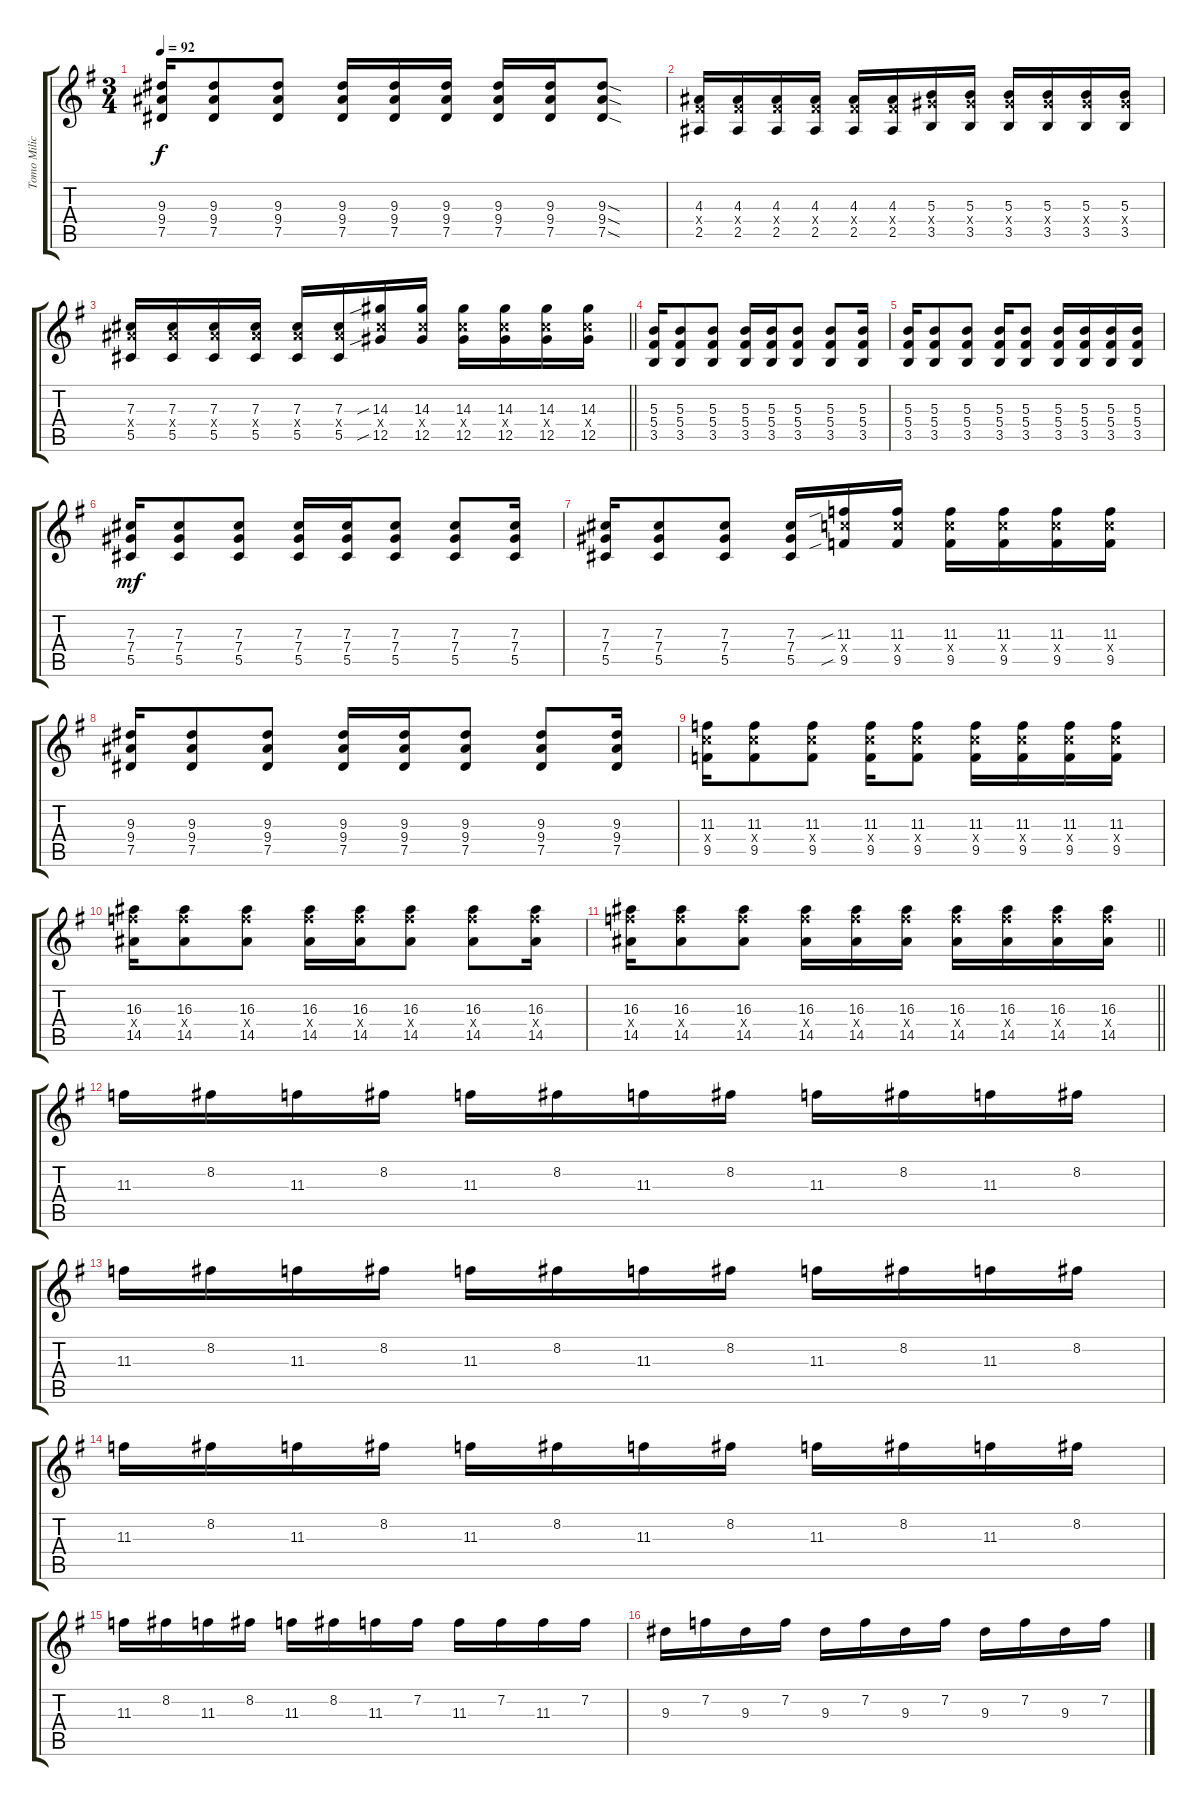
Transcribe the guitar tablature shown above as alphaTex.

\track ("Tomo Milicevic (Lead Guitar)" "Tomo Milic") {instrument distortionguitar}
\staff {score tabs}
\tuning (Eb4 Bb3 Gb3 Db3 Ab2 Eb2) {hide}
\ts (3 4)
\tempo 92
\clef g2
\ks g
(9.3 9.4 7.5).16{dy f} (9.3 9.4 7.5).8 (9.3 9.4 7.5).8 (9.3 9.4 7.5).16 (9.3 9.4 7.5).16 (9.3 9.4 7.5).16 (9.3 9.4 7.5).16 (9.3 9.4 7.5).16 (9.3{sod} 9.4{sod} 7.5{sod}).8 |
(4.3 5.4{x} 2.5).16 (4.3 5.4{x} 2.5).16 (4.3 5.4{x} 2.5).16 (4.3 5.4{x} 2.5).16 (4.3 5.4{x} 2.5).16 (4.3 5.4{x} 2.5).16 (5.3 7.4{x} 3.5).16 (5.3 7.4{x} 3.5).16 (5.3 7.4{x} 3.5).16 (5.3 7.4{x} 3.5).16 (5.3 7.4{x} 3.5).16 (5.3 7.4{x} 3.5).16 |
\barLineRight lightlight
(7.3 9.4{x} 5.5).16 (7.3 9.4{x} 5.5).16 (7.3 9.4{x} 5.5).16 (7.3 9.4{x} 5.5).16 (7.3 9.4{x} 5.5).16 (7.3 9.4{x} 5.5).16 (14.3{sib} 12.4{x} 12.5{sib}).16 (14.3 12.4{x} 12.5).16 (14.3 12.4{x} 12.5).16 (14.3 12.4{x} 12.5).16 (14.3 12.4{x} 12.5).16 (14.3 12.4{x} 12.5).16 |
(5.3 5.4 3.5).16 (5.3 5.4 3.5).8 (5.3 5.4 3.5).8 (5.3 5.4 3.5).16 (5.3 5.4 3.5).16 (5.3 5.4 3.5).8 (5.3 5.4 3.5).8 (5.3 5.4 3.5).16 |
(5.3 5.4 3.5).16 (5.3 5.4 3.5).8 (5.3 5.4 3.5).8 (5.3 5.4 3.5).16 (5.3 5.4 3.5).8 (5.3 5.4 3.5).16 (5.3 5.4 3.5).16 (5.3 5.4 3.5).16 (5.3 5.4 3.5).16 |
(7.3 7.4 5.5).16{dy mf} (7.3 7.4 5.5).8 (7.3 7.4 5.5).8 (7.3 7.4 5.5).16 (7.3 7.4 5.5).16 (7.3 7.4 5.5).8 (7.3 7.4 5.5).8 (7.3 7.4 5.5).16 |
(7.3 7.4 5.5).16 (7.3 7.4 5.5).8 (7.3 7.4 5.5).8 (7.3 7.4 5.5).16 (11.3{sib} 11.4{x} 9.5{sib}).16 (11.3 11.4{x} 9.5).16 (11.3 11.4{x} 9.5).16 (11.3 11.4{x} 9.5).16 (11.3 11.4{x} 9.5).16 (11.3 11.4{x} 9.5).16 |
(9.3 9.4 7.5).16 (9.3 9.4 7.5).8 (9.3 9.4 7.5).8 (9.3 9.4 7.5).16 (9.3 9.4 7.5).16 (9.3 9.4 7.5).8 (9.3 9.4 7.5).8 (9.3 9.4 7.5).16 |
(11.3 11.4{x} 9.5).16 (11.3 11.4{x} 9.5).8 (11.3 11.4{x} 9.5).8 (11.3 11.4{x} 9.5).16 (11.3 11.4{x} 9.5).8 (11.3 11.4{x} 9.5).16 (11.3 11.4{x} 9.5).16 (11.3 11.4{x} 9.5).16 (11.3 11.4{x} 9.5).16 |
(16.3 16.4{x} 14.5).16 (16.3 16.4{x} 14.5).8 (16.3 16.4{x} 14.5).8 (16.3 16.4{x} 14.5).16 (16.3 16.4{x} 14.5).16 (16.3 16.4{x} 14.5).8 (16.3 16.4{x} 14.5).8 (16.3 16.4{x} 14.5).16 |
\barLineRight lightlight
(16.3 16.4{x} 14.5).16 (16.3 16.4{x} 14.5).8 (16.3 16.4{x} 14.5).8 (16.3 16.4{x} 14.5).16 (16.3 16.4{x} 14.5).16 (16.3 16.4{x} 14.5).16 (16.3 16.4{x} 14.5).16 (16.3 16.4{x} 14.5).16 (16.3 16.4{x} 14.5).16 (16.3 16.4{x} 14.5).16 |
11.3.16 8.2.16 11.3.16 8.2.16 11.3.16 8.2.16 11.3.16 8.2.16 11.3.16 8.2.16 11.3.16 8.2.16 |
11.3.16 8.2.16 11.3.16 8.2.16 11.3.16 8.2.16 11.3.16 8.2.16 11.3.16 8.2.16 11.3.16 8.2.16 |
11.3.16 8.2.16 11.3.16 8.2.16 11.3.16 8.2.16 11.3.16 8.2.16 11.3.16 8.2.16 11.3.16 8.2.16 |
11.3.16 8.2.16 11.3.16 8.2.16 11.3.16 8.2.16 11.3.16 7.2.16 11.3.16 7.2.16 11.3.16 7.2.16 |
9.3.16 7.2.16 9.3.16 7.2.16 9.3.16 7.2.16 9.3.16 7.2.16 9.3.16 7.2.16 9.3.16 7.2.16
